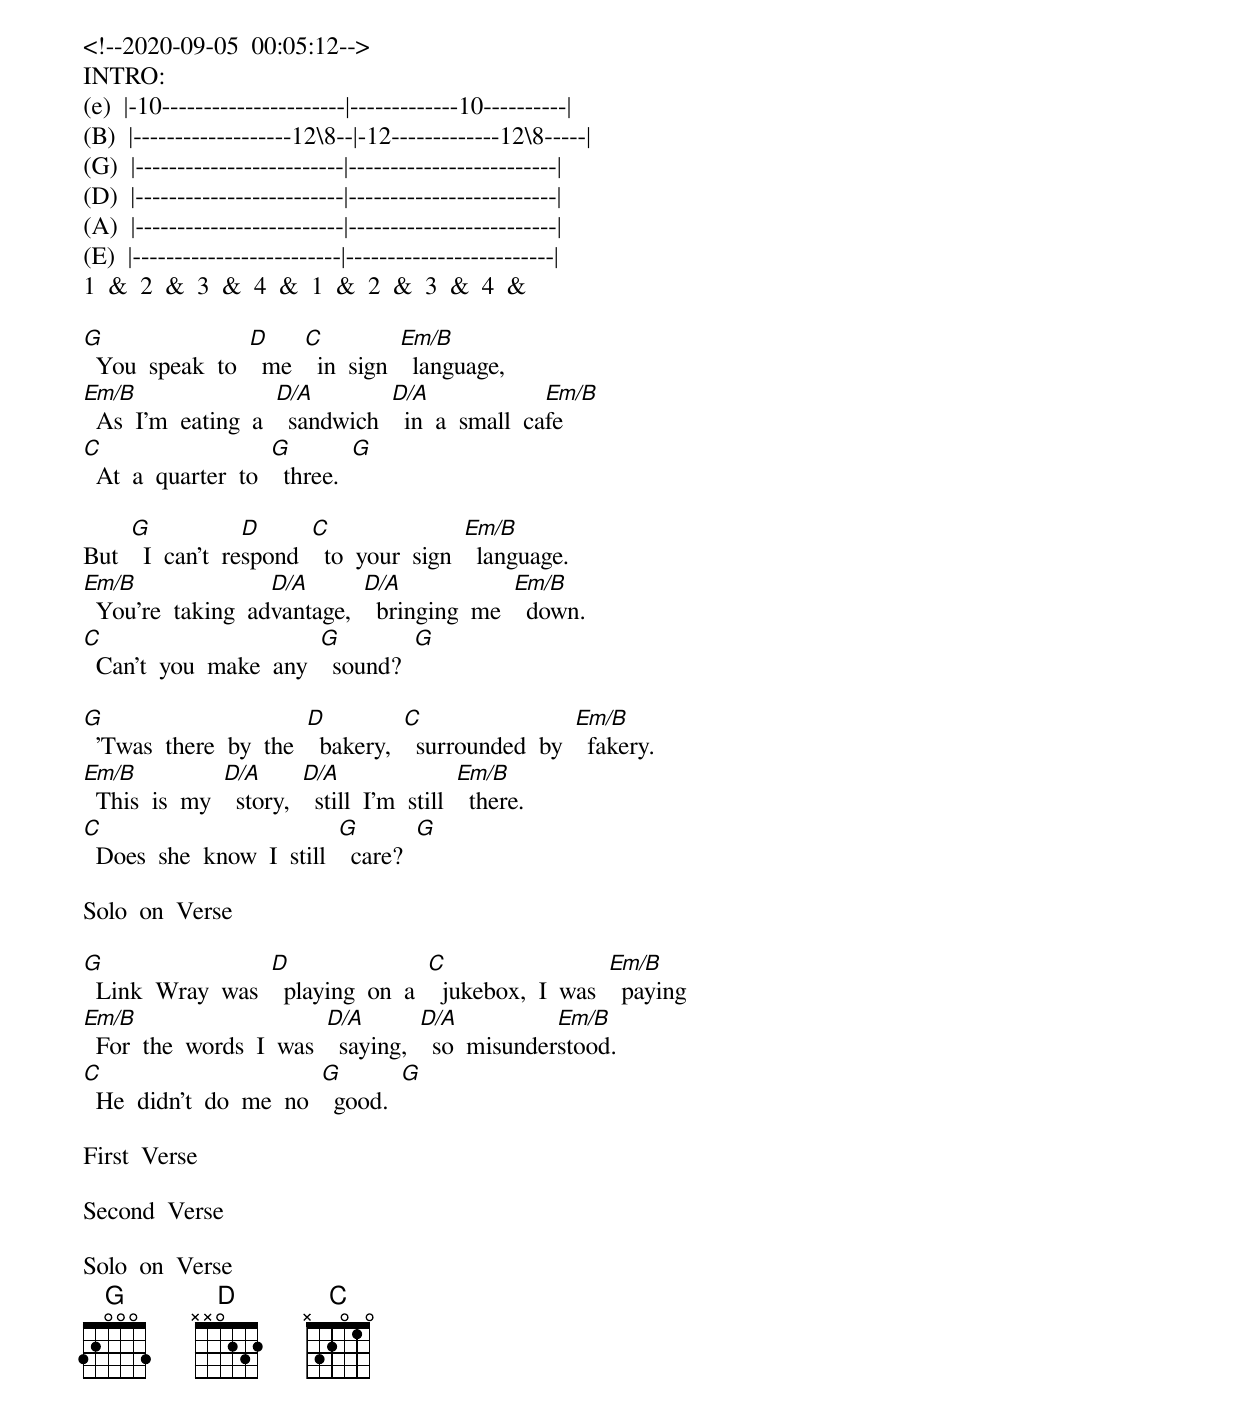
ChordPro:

<!--2020-09-05 00:05:12-->
INTRO:
(e) |-10----------------------|-------------10----------|
(B) |-------------------12\8--|-12-------------12\8-----|
(G) |-------------------------|-------------------------|
(D) |-------------------------|-------------------------|
(A) |-------------------------|-------------------------|
(E) |-------------------------|-------------------------|
1 & 2 & 3 & 4 & 1 & 2 & 3 & 4 &

[G] You speak to [D] me [C] in sign [Em/B] language,
[Em/B] As I'm eating a [D/A] sandwich [D/A] in a small ca[Em/B]fe
[C] At a quarter to [G] three. [G]

But [G] I can't re[D]spond [C] to your sign [Em/B] language.
[Em/B] You're taking ad[D/A]vantage, [D/A] bringing me [Em/B] down.
[C] Can't you make any [G] sound? [G]

[G] 'Twas there by the [D] bakery, [C] surrounded by [Em/B] fakery.
[Em/B] This is my [D/A] story, [D/A] still I'm still [Em/B] there.
[C] Does she know I still [G] care? [G]

Solo on Verse

[G] Link Wray was [D] playing on a [C] jukebox, I was [Em/B] paying
[Em/B] For the words I was [D/A] saying, [D/A] so misunder[Em/B]stood.
[C] He didn't do me no [G] good. [G]

First Verse

Second Verse

Solo on Verse
